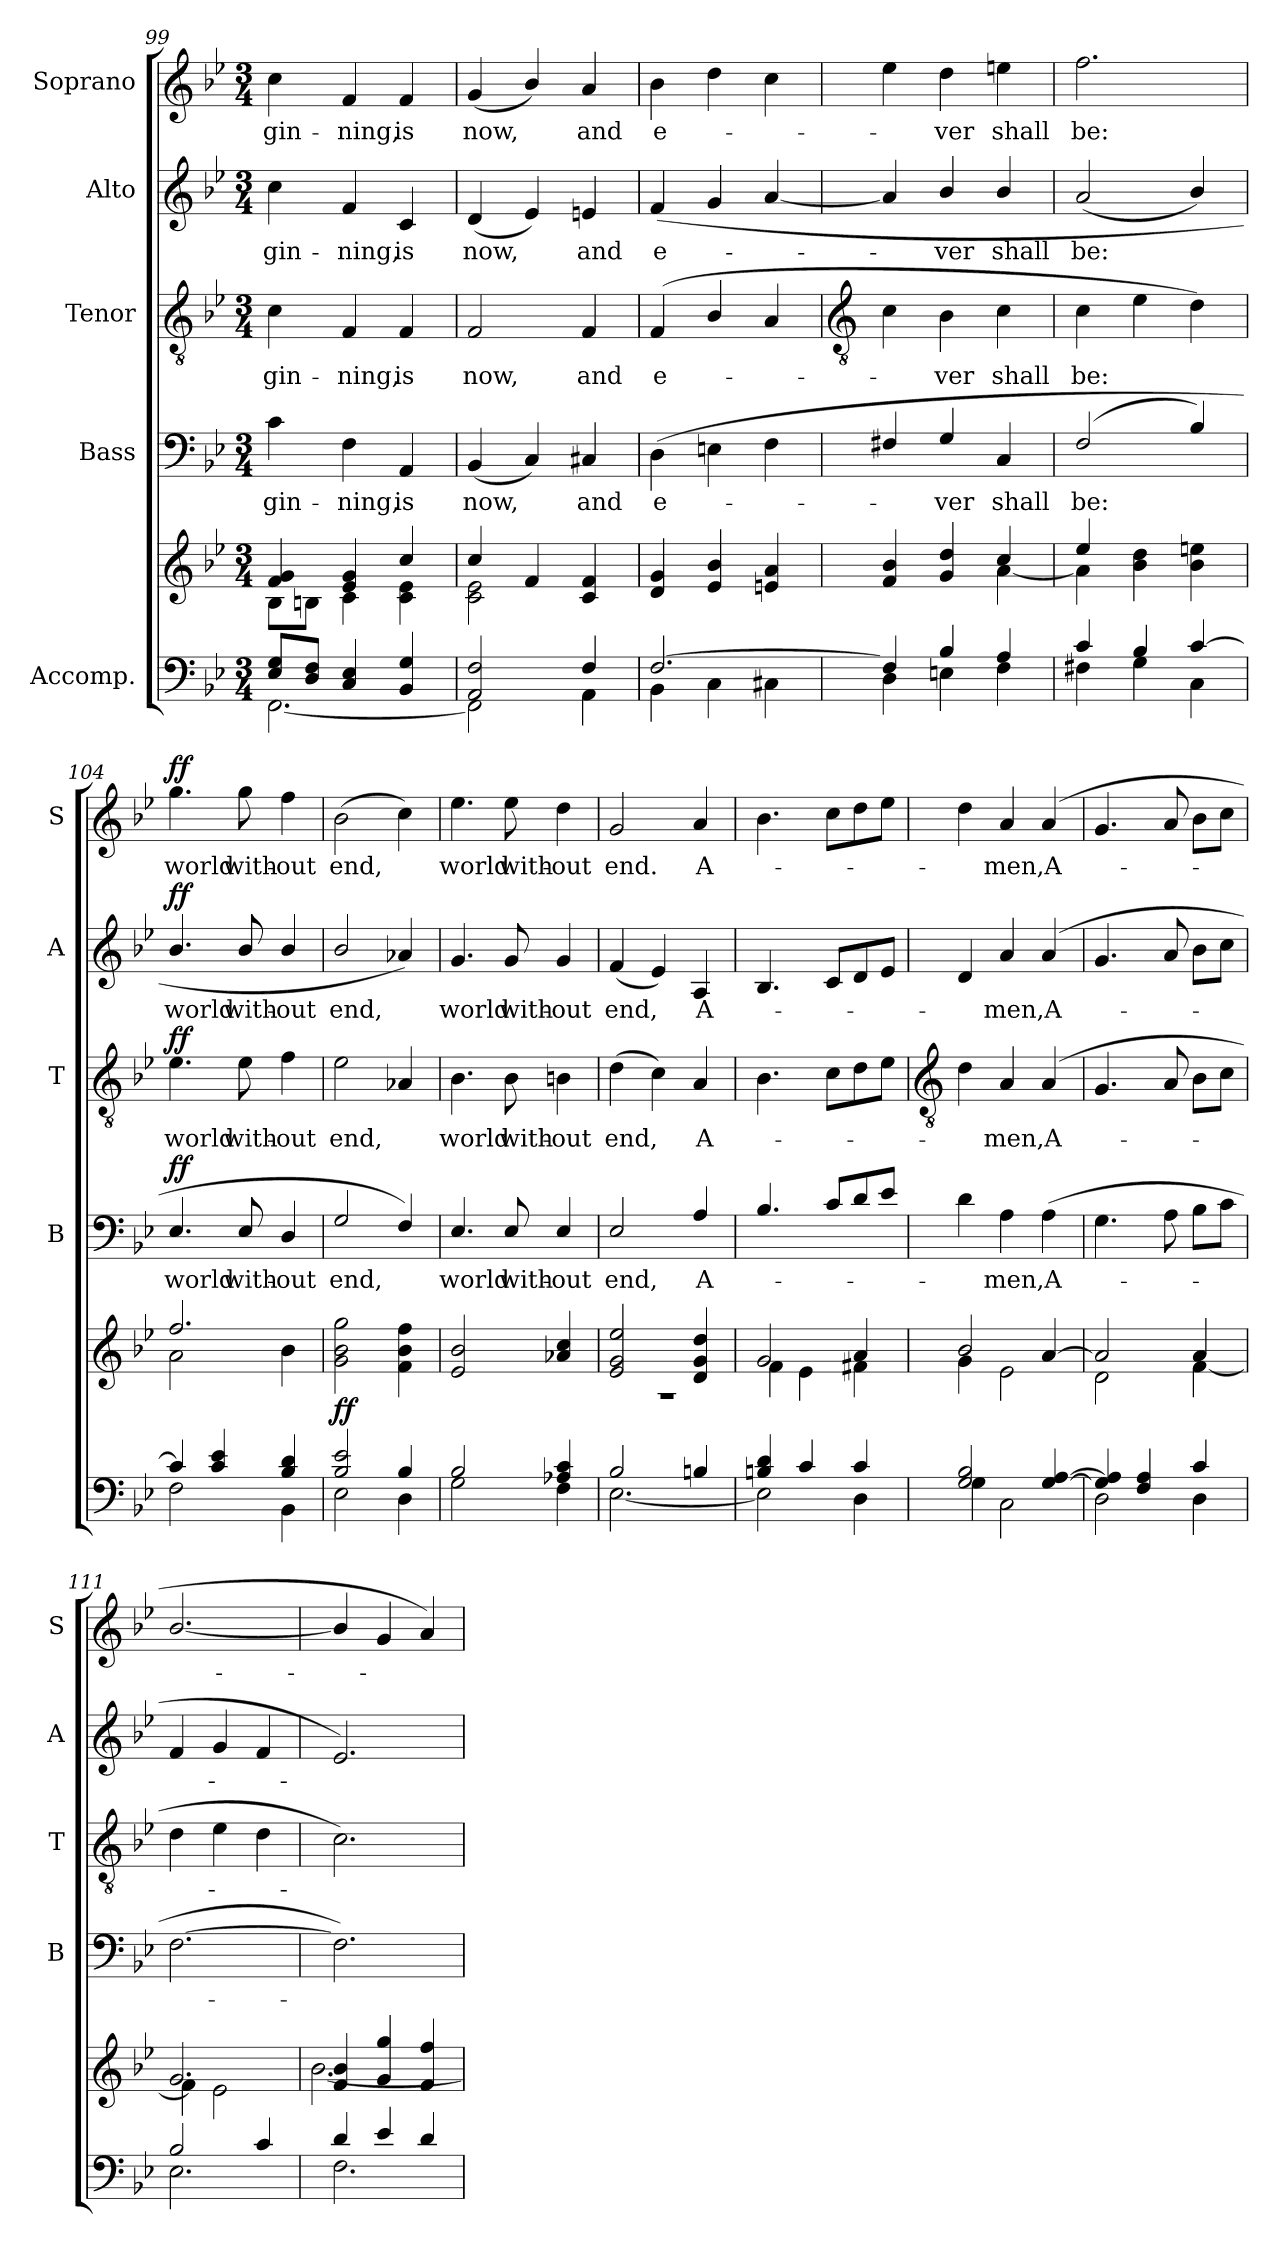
**kern	**kern	**dynam	**kern	**text	**dynam	**kern	**text	**dynam	**kern	**text	**dynam	**kern	**text	**dynam
*part5	*part5	*part5	*part4	*part4	*part4	*part3	*part3	*part3	*part2	*part2	*part2	*part1	*part1	*part1
*staff6	*staff5	*staff5/6	*staff4	*staff4	*staff4	*staff3	*staff3	*staff3	*staff2	*staff2	*staff2	*staff1	*staff1	*staff1
*I"Accomp.	*	*	*I"Bass	*	*	*I"Tenor	*	*	*I"Alto	*	*	*I"Soprano	*	*
*	*	*	*I'B	*	*	*I'T	*	*	*I'A	*	*	*I'S	*	*
*clefF4	*clefG2	*	*clefF4	*	*	*clefGv2	*	*	*clefG2	*	*	*clefG2	*	*
*k[b-e-]	*k[b-e-]	*	*k[b-e-]	*	*	*k[b-e-]	*	*	*k[b-e-]	*	*	*k[b-e-]	*	*
*B-:	*B-:	*	*B-:	*	*	*B-:	*	*	*B-:	*	*	*B-:	*	*
*M3/4	*M3/4	*	*M3/4	*	*	*M3/4	*	*	*M3/4	*	*	*M3/4	*	*
=99	=99	=99	=99	=99	=99	=99	=99	=99	=99	=99	=99	=99	=99	=99
*^	*^	*	*	*	*	*	*	*	*	*	*	*	*	*
!	!	!	!	!	!	!LO:LY:b	!	!	!LO:LY:b	!	!	!LO:LY:b	!	!	!LO:LY:b	!
8E-/ 8G/L	[2.FF\	4f/ 4g/	8B-\L	.	4c	-gin-	.	4c	-gin-	.	4cc	-gin-	.	4cc	-gin-	.
8D/ 8F/J	.	.	8Bn\J	.	.	.	.	.	.	.	.	.	.	.	.	.
!	!	!	!	!	!	!LO:LY:b	!	!	!LO:LY:b	!	!	!LO:LY:b	!	!	!LO:LY:b	!
4C/ 4E-/	.	4e-/ 4g/	4c\	.	4F	-ning,	.	4F	-ning,	.	4f	-ning,	.	4f	-ning,	.
!	!	!	!	!	!	!LO:LY:b	!	!	!LO:LY:b	!	!	!LO:LY:b	!	!	!LO:LY:b	!
4BB-/ 4G/	.	4cc/	4c\ 4e-\	.	4AA	is	.	4F	is	.	4c	is	.	4f	is	.
=100	=100	=100	=100	=100	=100	=100	=100	=100	=100	=100	=100	=100	=100	=100	=100	=100
!	!	!	!	!	!	!LO:LY:b	!	!	!LO:LY:b	!	!	!LO:LY:b	!	!	!LO:LY:b	!
2AA/ 2F/	2FF\]	4cc/	2c\ 2e-\	.	(<4BB-	now,	.	2F	now,	.	(<4d	now,	.	(<4g	now,	.
.	.	4f/	.	.	4C)	.	.	.	.	.	4e-)	.	.	4b-/)	.	.
!	!	!	!	!	!	!LO:LY:b	!	!	!LO:LY:b	!	!	!LO:LY:b	!	!	!LO:LY:b	!
4F/	4AA\	4c/ 4f/	4ryy	.	4C#X	and	.	4F	and	.	4en	and	.	4a	and	.
=101	=101	=101	=101	=101	=101	=101	=101	=101	=101	=101	=101	=101	=101	=101	=101	=101
!	!	!	!LO:N:vis=1	!	!	!LO:LY:b	!	!	!LO:LY:b	!	!	!LO:LY:b	!	!	!LO:LY:b	!
[2.F/	4BB-\	4d/ 4g/	2.ryy	.	(>4D	e-	.	(<4F	e-	.	(<4f	e-	.	4b-	e-	.
.	4C\	4e-/ 4b-/	.	.	4En	.	.	4B-/	.	.	4g	.	.	4dd	.	.
.	4C#X\	4en/ 4a/	.	.	4F	.	.	4A	.	.	[4a	.	.	4cc	.	.
!!LO:LB:g=z
=102	=102	=102	=102	=102	=102	=102	=102	=102	=102	=102	=102	=102	=102	=102	=102	=102
*	*	*	*	*	*	*	*	*clefGv2	*	*	*	*	*	*	*	*
*	*	*	*	*	*^	*	*	*	*	*	*	*	*	*	*	*
!	!	!	!	!	!	!LO:N:vis=1	!	!	!	!	!	!	!	!	!	!	!
4F/]	4D\	4f/ 4b-/	4ryy	.	4F#X	2.ryy	.	.	4c	.	.	4a]	.	.	4ee-	.	.
!	!	!	!	!	!	!	!LO:LY:b	!	!	!LO:LY:b	!	!	!LO:LY:b	!	!	!LO:LY:b	!
4B-/	4En\	4g/ 4dd/	4ryy	.	4G	.	ver	.	4B-	ver	.	4b-/	ver	.	4dd	ver	.
!	!	!	!	!	!	!	!LO:LY:b	!	!	!LO:LY:b	!	!	!LO:LY:b	!	!	!LO:LY:b	!
4A/	4F\	4cc/	[4a\	.	4C	.	shall	.	4c	shall	.	4b-/	shall	.	4een	shall	.
!!LO:LB:g=z
=103	=103	=103	=103	=103	=103	=103	=103	=103	=103	=103	=103	=103	=103	=103	=103	=103	=103
!	!	!	!	!	!	!LO:N:vis=1	!LO:LY:b	!	!	!LO:LY:b	!	!	!LO:LY:b	!	!	!LO:LY:b	!
4c/	4F#X\	4ee-/	4a\]	.	(>2F	2.ryy	be:	.	4c	be:	.	(<2a	be:	.	2.ff	be:	.
4B-/	4G\	4ryy	4b-\ 4dd\	.	.	.	.	.	4e-	.	.	.	.	.	.	.	.
[4c/	4C\	4ryy	4b-\ 4een\	.	4B-)	.	.	.	4d)	.	.	4b-/)	.	.	.	.	.
=104	=104	=104	=104	=104	=104	=104	=104	=104	=104	=104	=104	=104	=104	=104	=104	=104	=104
!	!	!	!	!	!	!LO:N:vis=1	!LO:LY:b	!LO:DY:b	!	!LO:LY:b	!LO:DY:b	!	!LO:LY:b	!LO:DY:b	!	!LO:LY:b	!LO:DY:b
4c/]	2F\	2.ff/	2a\	.	4.E-	2.ryy	world	ff	4.e-	world	ff	4.b-/	world	ff	4.gg	world	ff
4c/ 4e-/	.	.	.	.	.	.	.	.	.	.	.	.	.	.	.	.	.
!	!	!	!	!	!	!	!LO:LY:b	!	!	!LO:LY:b	!	!	!LO:LY:b	!	!	!LO:LY:b	!
.	.	.	.	.	8E-	.	with-	.	8e-	with-	.	8b-/	with-	.	8gg	with-	.
!	!	!	!	!	!	!	!LO:LY:b	!	!	!LO:LY:b	!	!	!LO:LY:b	!	!	!LO:LY:b	!
4B-/ 4d/	4BB-\	.	4b-\	.	4D	.	-out	.	4f	-out	.	4b-/	-out	.	4ff	-out	.
=105	=105	=105	=105	=105	=105	=105	=105	=105	=105	=105	=105	=105	=105	=105	=105	=105	=105
!	!	!LO:N:vis=1	!	!LO:DY:b	!	!LO:N:vis=1	!LO:LY:b	!	!	!LO:LY:b	!	!	!LO:LY:b	!	!	!LO:LY:b	!
2B-/ 2e-/	2E-\	2.ryy	2g\ 2b-\ 2gg\	ff	2G	2.ryy	end,	.	2e-	end,	.	2b-/	end,	.	(>2b-	end,	.
4B-/	4D\	.	4f\ 4b-\ 4ff\	.	4F)	.	.	.	4A-X)	.	.	4a-X)	.	.	4cc)	.	.
=106	=106	=106	=106	=106	=106	=106	=106	=106	=106	=106	=106	=106	=106	=106	=106	=106	=106
!	!	!	!LO:N:vis=1	!	!	!LO:N:vis=1	!LO:LY:b	!	!	!LO:LY:b	!	!	!LO:LY:b	!	!	!LO:LY:b	!
2B-/	2G\	2e-/ 2b-/	2.ryy	.	4.E-	2.ryy	world	.	4.B-	world	.	4.g	world	.	4.ee-	world	.
!	!	!	!	!	!	!	!LO:LY:b	!	!	!LO:LY:b	!	!	!LO:LY:b	!	!	!LO:LY:b	!
.	.	.	.	.	8E-	.	with-	.	8B-	with-	.	8g	with-	.	8ee-	with-	.
!	!	!	!	!	!	!	!LO:LY:b	!	!	!LO:LY:b	!	!	!LO:LY:b	!	!	!LO:LY:b	!
4A-X/ 4c/	4F\	4a-X/ 4cc/	.	.	4E-	.	-out	.	4Bn	-out	.	4g	-out	.	4dd	-out	.
=107	=107	=107	=107	=107	=107	=107	=107	=107	=107	=107	=107	=107	=107	=107	=107	=107	=107
!	!	!	!LO:N:vis=1	!	!	!LO:N:vis=1	!LO:LY:b	!	!	!LO:LY:b	!	!	!LO:LY:b	!	!	!LO:LY:b	!
2B-/	[2.E-\	2e-/ 2g/ 2ee-/	2.r	.	2E-	2.ryy	end,	.	(>4d	end,	.	(<4f	end,	.	2g	end.	.
.	.	.	.	.	.	.	.	.	4c)	.	.	4e-)	.	.	.	.	.
!	!	!	!	!	!	!	!LO:LY:b	!	!	!LO:LY:b	!	!	!LO:LY:b	!	!	!LO:LY:b	!
4Bn/	.	4d/ 4g/ 4dd/	.	.	4A	.	A-	.	4A	A-	.	(>4A	A-	.	4a	A-	.
=108	=108	=108	=108	=108	=108	=108	=108	=108	=108	=108	=108	=108	=108	=108	=108	=108	=108
!	!	!	!	!	!	!LO:N:vis=1	!	!	!	!	!	!	!	!	!	!	!
4Bn/ 4d/	2E-\]	2g/	4f\	.	4.B-	2.ryy	.	.	4.B-	.	.	4.B-	.	.	4.b-	.	.
4c/	.	.	4e-\	.	.	.	.	.	.	.	.	.	.	.	.	.	.
.	.	.	.	.	8cL	.	.	.	8cL	.	.	8cL	.	.	8ccL	.	.
4c/	4D\	4a/	4f#X\	.	8d	.	.	.	8d	.	.	8d	.	.	8dd	.	.
.	.	.	.	.	8e-J	.	.	.	8e-J	.	.	8e-J	.	.	8ee-J	.	.
*	*	*	*	*	*v	*v	*	*	*	*	*	*	*	*	*	*	*
!!LO:LB:g=z
=109	=109	=109	=109	=109	=109	=109	=109	=109	=109	=109	=109	=109	=109	=109	=109	=109
*	*	*	*	*	*	*	*	*clefGv2	*	*	*	*	*	*	*	*
2G/ 2B-/	4G\	2b-/	4g\	.	4d	.	.	4d	.	.	4d	.	.	4dd	.	.
!	!	!	!	!	!	!LO:LY:b	!	!	!LO:LY:b	!	!	!LO:LY:b	!	!	!LO:LY:b	!
.	2C\	.	2e-\	.	4A	men,	.	4A	men,	.	4a	men,	.	4a	men,	.
!	!	!	!	!	!	!LO:LY:b	!	!	!LO:LY:b	!	!	!LO:LY:b	!	!	!LO:LY:b	!
[4G/ [4A/	.	[4a/	.	.	(>4A	A-	.	(>4A	A-	.	(<4a	A-	.	(<4a	A-	.
!!LO:LB:g=z
=110	=110	=110	=110	=110	=110	=110	=110	=110	=110	=110	=110	=110	=110	=110	=110	=110
4G/] 4A/]	2D\	2a/]	2d\	.	4.G	.	.	4.G	.	.	4.g	.	.	4.g	.	.
4F/ 4A/	.	.	.	.	.	.	.	.	.	.	.	.	.	.	.	.
.	.	.	.	.	8A	.	.	8A	.	.	8a	.	.	8a	.	.
4c/	4D\	4a/	[4f\	.	8B-L	.	.	8B-L	.	.	8b-L	.	.	8b-L	.	.
.	.	.	.	.	8cJ	.	.	8cJ	.	.	8ccJ	.	.	8ccJ	.	.
=111	=111	=111	=111	=111	=111	=111	=111	=111	=111	=111	=111	=111	=111	=111	=111	=111
2B-/	2.E-\	2.g/	4f\]	.	[2.F	.	.	4d	.	.	4f	.	.	[2.b-/	.	.
.	.	.	2e-\	.	.	.	.	4e-	.	.	4g	.	.	.	.	.
4c/	.	.	.	.	.	.	.	4d	.	.	4f	.	.	.	.	.
=112	=112	=112	=112	=112	=112	=112	=112	=112	=112	=112	=112	=112	=112	=112	=112	=112
4d/	2.F\	4f/ 4b-/	[2.b-\	.	2.F])	.	.	2.c)	.	.	2.e-)	.	.	4b-/]	.	.
4e-/	.	4g/ 4gg/	.	.	.	.	.	.	.	.	.	.	.	4g	.	.
4d/	.	4f/ 4ff/	.	.	.	.	.	.	.	.	.	.	.	4a)	.	.
*v	*v	*	*	*	*	*	*	*	*	*	*	*	*	*	*	*
*	*v	*v	*	*	*	*	*	*	*	*	*	*	*	*	*
=	=	=	=	=	=	=	=	=	=	=	=	=	=	=
*-	*-	*-	*-	*-	*-	*-	*-	*-	*-	*-	*-	*-	*-	*-
